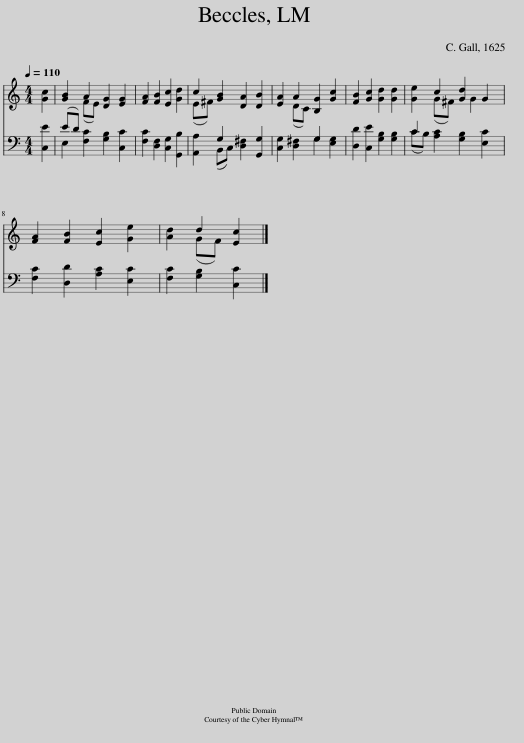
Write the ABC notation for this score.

X:1
%%score ( 1 2 ) ( 3 4 )
L:1/8
Q:1/4=110
M:4/4
I:linebreak $
K:C
V:1 treble
V:2 treble
V:3 bass
V:4 bass
V:1
 [Gc]2 | [GB]2 A2 [DG]2 [EG]2 | [FA]2 [FB]2 [Ec]2 [Gd]2 | c2 [GB]2 [DA]2 [DB]2 | [EA]2 A2 [B,G]2 [Gc]2 | %5
 [FB]2 [Gc]2 [Gd]2 [Gd]2 | [Ge]2 c2 [Gd]2 G2 |$ [FA]2 [FB]2 [Ec]2 [Ge]2 | [Ad]2 d2 [Ec]2 |] %9
V:2
 x2 | x2 (FE) x4 | x8 | (E^F) x6 | x2 (DC) x4 | %5
 x8 | x2 (G^F) x G2 x |$ x8 | x2 (GF) x2 |] %9
V:3
 [C,E]2 | (ED) [F,C]2 [G,B,]2 [C,C]2 | [F,C]2 [D,F,]2 [C,G,]2 [G,,B,]2 | [A,,A,]2 G,2 [D,^F,]2 [G,,G,]2 | [C,G,]2 [D,^F,]2 G,2 [E,G,]2 | %5
 [D,D]2 [C,E]2 [G,B,]2 [G,B,]2 | C2 [A,C]2 [G,B,]2 [E,C]2 |$ [F,C]2 [D,D]2 [A,C]2 [E,C]2 | [F,C]2 [G,B,]2 [C,C]2 |] %9
V:4
 x2 | E,2 x6 | x8 | x2 (B,,C,) x4 | x4 G,2 x2 | %5
 x8 | (CB,) x6 |$ x8 | x6 |] %9
